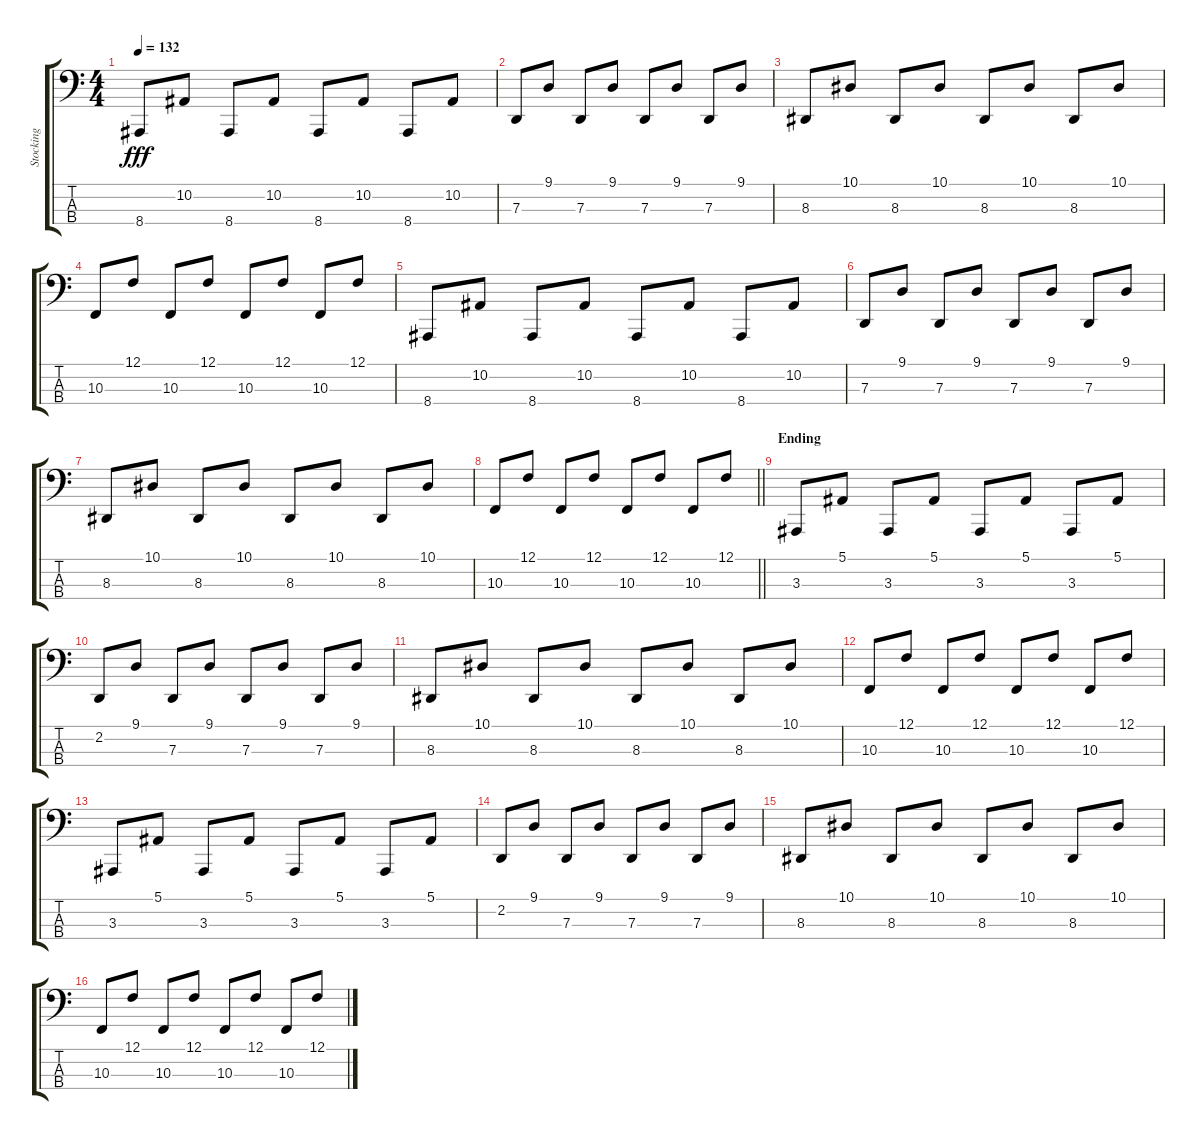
\track ("Stocking" "Stocking") {instrument lead8bassandlead}
\staff {score tabs}
\tuning (F2 C2 G1 D1) {hide}
\ts (4 4)
\tempo 132
\clef f4
\ks c
8.4.8{dy fff} 10.2.8 8.4.8 10.2.8 8.4.8 10.2.8 8.4.8 10.2.8 |
7.3.8 9.1.8 7.3.8 9.1.8 7.3.8 9.1.8 7.3.8 9.1.8 |
8.3.8 10.1.8 8.3.8 10.1.8 8.3.8 10.1.8 8.3.8 10.1.8 |
10.3.8 12.1.8 10.3.8 12.1.8 10.3.8 12.1.8 10.3.8 12.1.8 |
8.4.8 10.2.8 8.4.8 10.2.8 8.4.8 10.2.8 8.4.8 10.2.8 |
7.3.8 9.1.8 7.3.8 9.1.8 7.3.8 9.1.8 7.3.8 9.1.8 |
8.3.8 10.1.8 8.3.8 10.1.8 8.3.8 10.1.8 8.3.8 10.1.8 |
\barLineRight lightlight
10.3.8 12.1.8 10.3.8 12.1.8 10.3.8 12.1.8 10.3.8 12.1.8 |
\section ("" "Ending")
3.3.8 5.1.8 3.3.8 5.1.8 3.3.8 5.1.8 3.3.8 5.1.8 |
2.2.8 9.1.8 7.3.8 9.1.8 7.3.8 9.1.8 7.3.8 9.1.8 |
8.3.8 10.1.8 8.3.8 10.1.8 8.3.8 10.1.8 8.3.8 10.1.8 |
10.3.8 12.1.8 10.3.8 12.1.8 10.3.8 12.1.8 10.3.8 12.1.8 |
3.3.8 5.1.8 3.3.8 5.1.8 3.3.8 5.1.8 3.3.8 5.1.8 |
2.2.8 9.1.8 7.3.8 9.1.8 7.3.8 9.1.8 7.3.8 9.1.8 |
8.3.8 10.1.8 8.3.8 10.1.8 8.3.8 10.1.8 8.3.8 10.1.8 |
10.3.8 12.1.8 10.3.8 12.1.8 10.3.8 12.1.8 10.3.8 12.1.8
